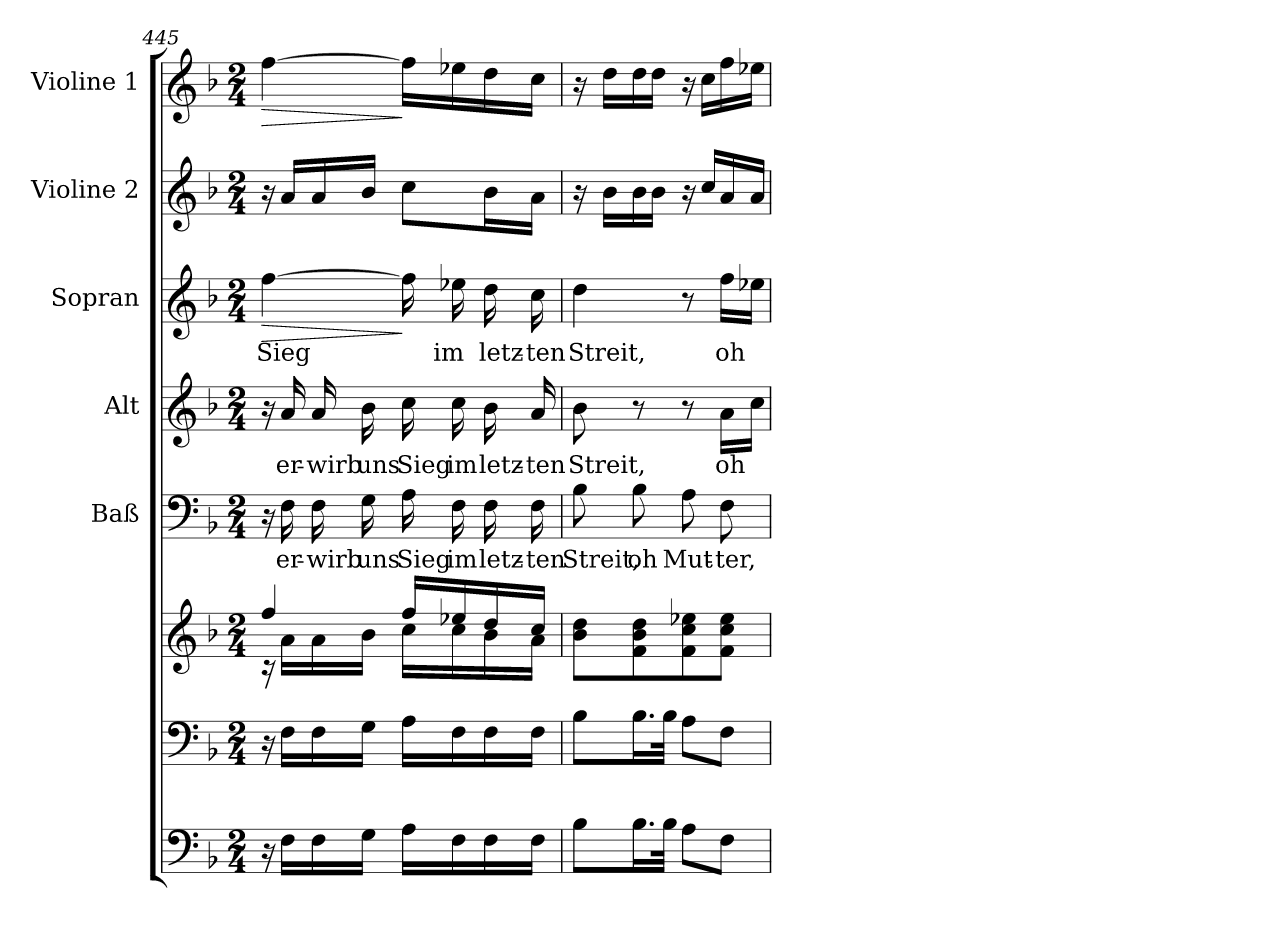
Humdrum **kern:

**kern	**kern	**kern	**kern	**text	**kern	**text	**kern	**text	**dynam	**kern	**kern	**dynam
*part7	*part6	*part6	*part5	*part5	*part4	*part4	*part3	*part3	*part3	*part2	*part1	*part1
*staff8	*staff7	*staff6	*staff5	*staff5	*staff4	*staff4	*staff3	*staff3	*staff3	*staff2	*staff1	*staff1
*	*	*	*I"Baß	*	*I"Alt	*	*I"Sopran	*	*	*I"Violine 2	*I"Violine 1	*
*	*	*	*	*	*	*	*	*	*	*I'Vln	*I'Vln	*
*clefF4	*clefF4	*clefG2	*clefF4	*	*clefG2	*	*clefG2	*	*	*clefG2	*clefG2	*
*ITrd7c12	*	*	*	*	*	*	*	*	*	*	*	*
*k[b-]	*k[b-]	*k[b-]	*k[b-]	*	*k[b-]	*	*k[b-]	*	*	*k[b-]	*k[b-]	*
*F:	*F:	*F:	*F:	*	*F:	*	*F:	*	*	*F:	*F:	*
*M2/4	*M2/4	*M2/4	*M2/4	*	*M2/4	*	*M2/4	*	*	*M2/4	*M2/4	*
=445	=445	=445	=445	=445	=445	=445	=445	=445	=445	=445	=445	=445
*	*	*^	*	*	*	*	*	*	*	*	*	*
!	!	!	!	!	!	!	!	!	!LO:LY:b	!LO:HP:b	!	!	!LO:HP:b
16r	16r	4ff/	16rc	16r	.	16r	.	[4ff\	Sieg	>	16r	[4ff\	>
!	!	!	!	!	!LO:LY:b	!	!LO:LY:b	!	!	!	!	!	!
16FF\LL	16F\LL	.	16a\LL	16F\	er-	16a/	er-	.	.	.	16a/LL	.	.
!	!	!	!	!	!LO:LY:b	!	!LO:LY:b	!	!	!	!	!	!
16FF\	16F\	.	16a\	16F\	-wirb	16a/	-wirb	.	.	.	16a/	.	.
!	!	!	!	!	!LO:LY:b	!	!LO:LY:b	!	!	!	!	!	!
16GG\JJ	16G\JJ	.	16b-\JJ	16G\	uns	16b-\	uns	.	.	.	16b-/JJ	.	.
!	!	!	!	!	!LO:LY:b	!	!LO:LY:b	!	!	!	!	!	!
16AA\LL	16A\LL	16ff/LL	16cc\LL	16A\	Sieg	16cc\	Sieg	16ff\]	.	]	8cc\L	16ff\LL]	]
!	!	!	!	!	!LO:LY:b	!	!LO:LY:b	!	!LO:LY:b	!	!	!	!
16FF\	16F\	16ee-X/	16cc\	16F\	im	16cc\	im	16ee-X\	im	.	.	16ee-X\	.
!	!	!	!	!	!LO:LY:b	!	!LO:LY:b	!	!LO:LY:b	!	!	!	!
16FF\	16F\	16dd/	16b-\	16F\	letz-	16b-\	letz-	16dd\	letz-	.	16b-\L	16dd\	.
!	!	!	!	!	!LO:LY:b	!	!LO:LY:b	!	!LO:LY:b	!	!	!	!
16FF\JJ	16F\JJ	16cc/JJ	16a\JJ	16F\	-ten	16a/	-ten	16cc\	-ten	.	16a\JJ	16cc\JJ	.
=446	=446	=446	=446	=446	=446	=446	=446	=446	=446	=446	=446	=446	=446
!	!	!	!	!	!LO:LY:b	!	!LO:LY:b	!	!LO:LY:b	!	!	!	!
*	*	*v	*v	*	*	*	*	*	*	*	*	*	*
8BB-\L	8B-\L	8b-\ 8dd\L	8B-\	Streit,	8b-\	Streit,	4dd\	Streit,	.	16r	16r	.
.	.	.	.	.	.	.	.	.	.	16b-\LL	16dd\LL	.
!	!	!	!	!LO:LY:b	!	!	!	!	!	!	!	!
16.BB-\L	16.B-\L	8f\ 8b-\ 8dd\	8B-\	oh	8r	.	.	.	.	16b-\	16dd\	.
.	.	.	.	.	.	.	.	.	.	16b-\JJ	16dd\JJ	.
32BB-\JJk	32B-\JJk	.	.	.	.	.	.	.	.	.	.	.
!	!	!	!	!LO:LY:b	!	!	!	!	!	!	!	!
8AA\L	8A\L	8f\ 8cc\ 8ee-X\	8A\	Mut-	8r	.	8r	.	.	16r	16r	.
.	.	.	.	.	.	.	.	.	.	16cc/LL	16cc\LL	.
!	!	!	!	!LO:LY:b	!	!LO:LY:b	!	!LO:LY:b	!	!	!	!
8FF\J	8F\J	8f\ 8cc\ 8ee-\J	8F\	-ter,	16a\LL	oh	16ff\LL	oh	.	16a/	16ff\	.
.	.	.	.	.	16cc\JJ	.	16ee-X\JJ	.	.	16a/JJ	16ee-X\JJ	.
=	=	=	=	=	=	=	=	=	=	=	=	=
*-	*-	*-	*-	*-	*-	*-	*-	*-	*-	*-	*-	*-
